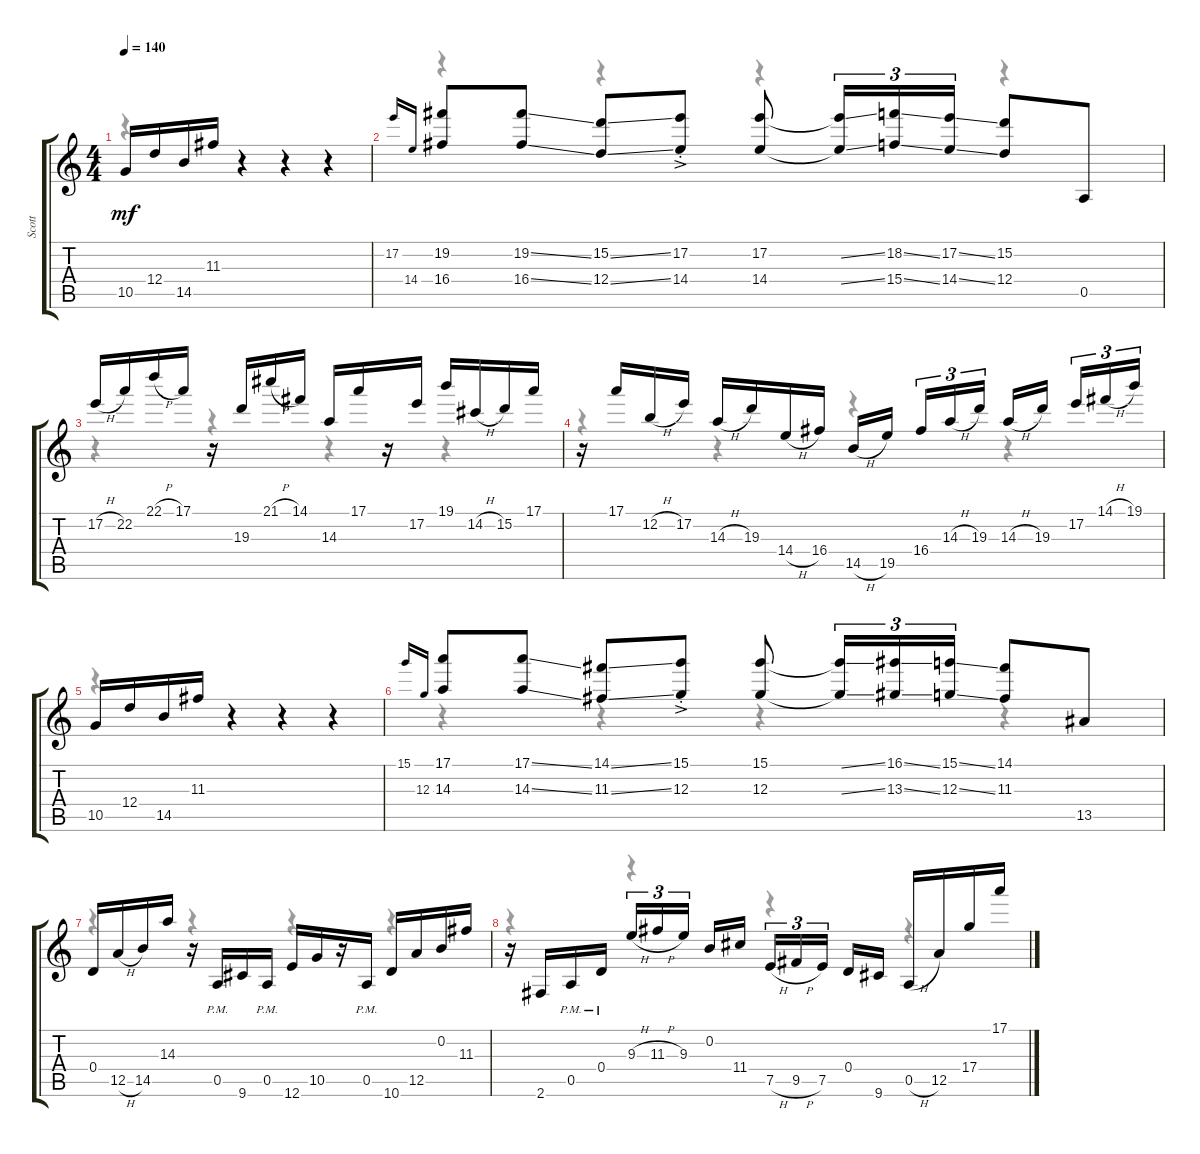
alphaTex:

\track ("Scott" "Scott") {instrument electricguitarclean}
\staff {score tabs}
\tuning (E4 B3 G3 D3 A2 E2) {hide}
\voice
\ts (4 4)
\tempo 140
\clef g2
\ks c
10.5.16{dy mf} 12.4.16 14.5.16 11.3.16 r.4 r.4 r.4 |
17.2.16{gr onbeat} 14.4.16{gr onbeat} (19.2 16.4).8 (19.2{ss} 16.4{ss}).8 (15.2{ss} 12.4{ss}).8 (17.2{ac st} 14.4{ac st}).8 (17.2 14.4).8 (17.2{ss t} 14.4{ss t}).16{tu (3 2)} (18.2{ss} 15.4{ss}).16{tu (3 2)} (17.2{ss} 14.4{ss}).16{tu (3 2)} (15.2 12.4).8 0.5.8 |
17.2{h}.16 22.2.16 22.1{h}.16 17.1.16 r.16 19.3.16 21.1{h}.16 14.1.16 14.3.16 17.1.16 r.16 17.2.16 19.1.16 14.2{h}.16 15.2.16 17.1.16 |
r.16 17.1.16 12.2{h}.16 17.2.16 14.3{h}.16 19.3.16 14.4{h}.16 16.4.16 14.5{h}.16 19.5.16 16.4.16{tu (3 2)} 14.3{h}.16{tu (3 2)} 19.3.16{tu (3 2)} 14.3{h}.16 19.3.16 17.2.16{tu (3 2)} 14.1{h}.16{tu (3 2)} 19.1.16{tu (3 2)} |
10.5.16 12.4.16 14.5.16 11.3.16 r.4 r.4 r.4 |
15.1.16{gr onbeat} 12.3.16{gr onbeat} (17.1 14.3).8 (17.1{ss} 14.3{ss}).8 (14.1{ss} 11.3{ss}).8 (15.1{ac st} 12.3{ac st}).8 (15.1 12.3).8 (15.1{ss t} 12.3{ss t}).16{tu (3 2)} (16.1{ss} 13.3{ss}).16{tu (3 2)} (15.1{ss} 12.3{ss}).16{tu (3 2)} (14.1 11.3).8 13.5.8 |
0.4.16 12.5{h}.16 14.5.16 14.3.16 r.16 0.5{pm}.16 9.6.16 0.5{pm}.16 12.6.16 10.5.16 r.16 0.5{pm}.16 10.6.16 12.5.16 0.2.16 11.3.16 |
r.16 2.6.16 0.5{pm}.16 0.4{pm}.16 9.3{h}.16{tu (3 2)} 11.3{h}.16{tu (3 2)} 9.3.16{tu (3 2)} 0.2.16 11.4.16 7.5{h}.16{tu (3 2)} 9.5{h}.16{tu (3 2)} 7.5.16{tu (3 2)} 0.4.16 9.6.16 0.5{h}.16 12.5.16 17.4.16 17.1.16
\voice
\clef g2
\ottava regular
\simile none
\ks c
r.4{dy f} r.4 r.4 r.4 |
r.4 r.4 r.4 r.4 |
r.4 r.4 r.4 r.4 |
r.4 r.4 r.4 r.4 |
r.4 r.4 r.4 r.4 |
r.4 r.4 r.4 r.4 |
r.4 r.4 r.4 r.4 |
r.4 r.4 r.4 r.4
